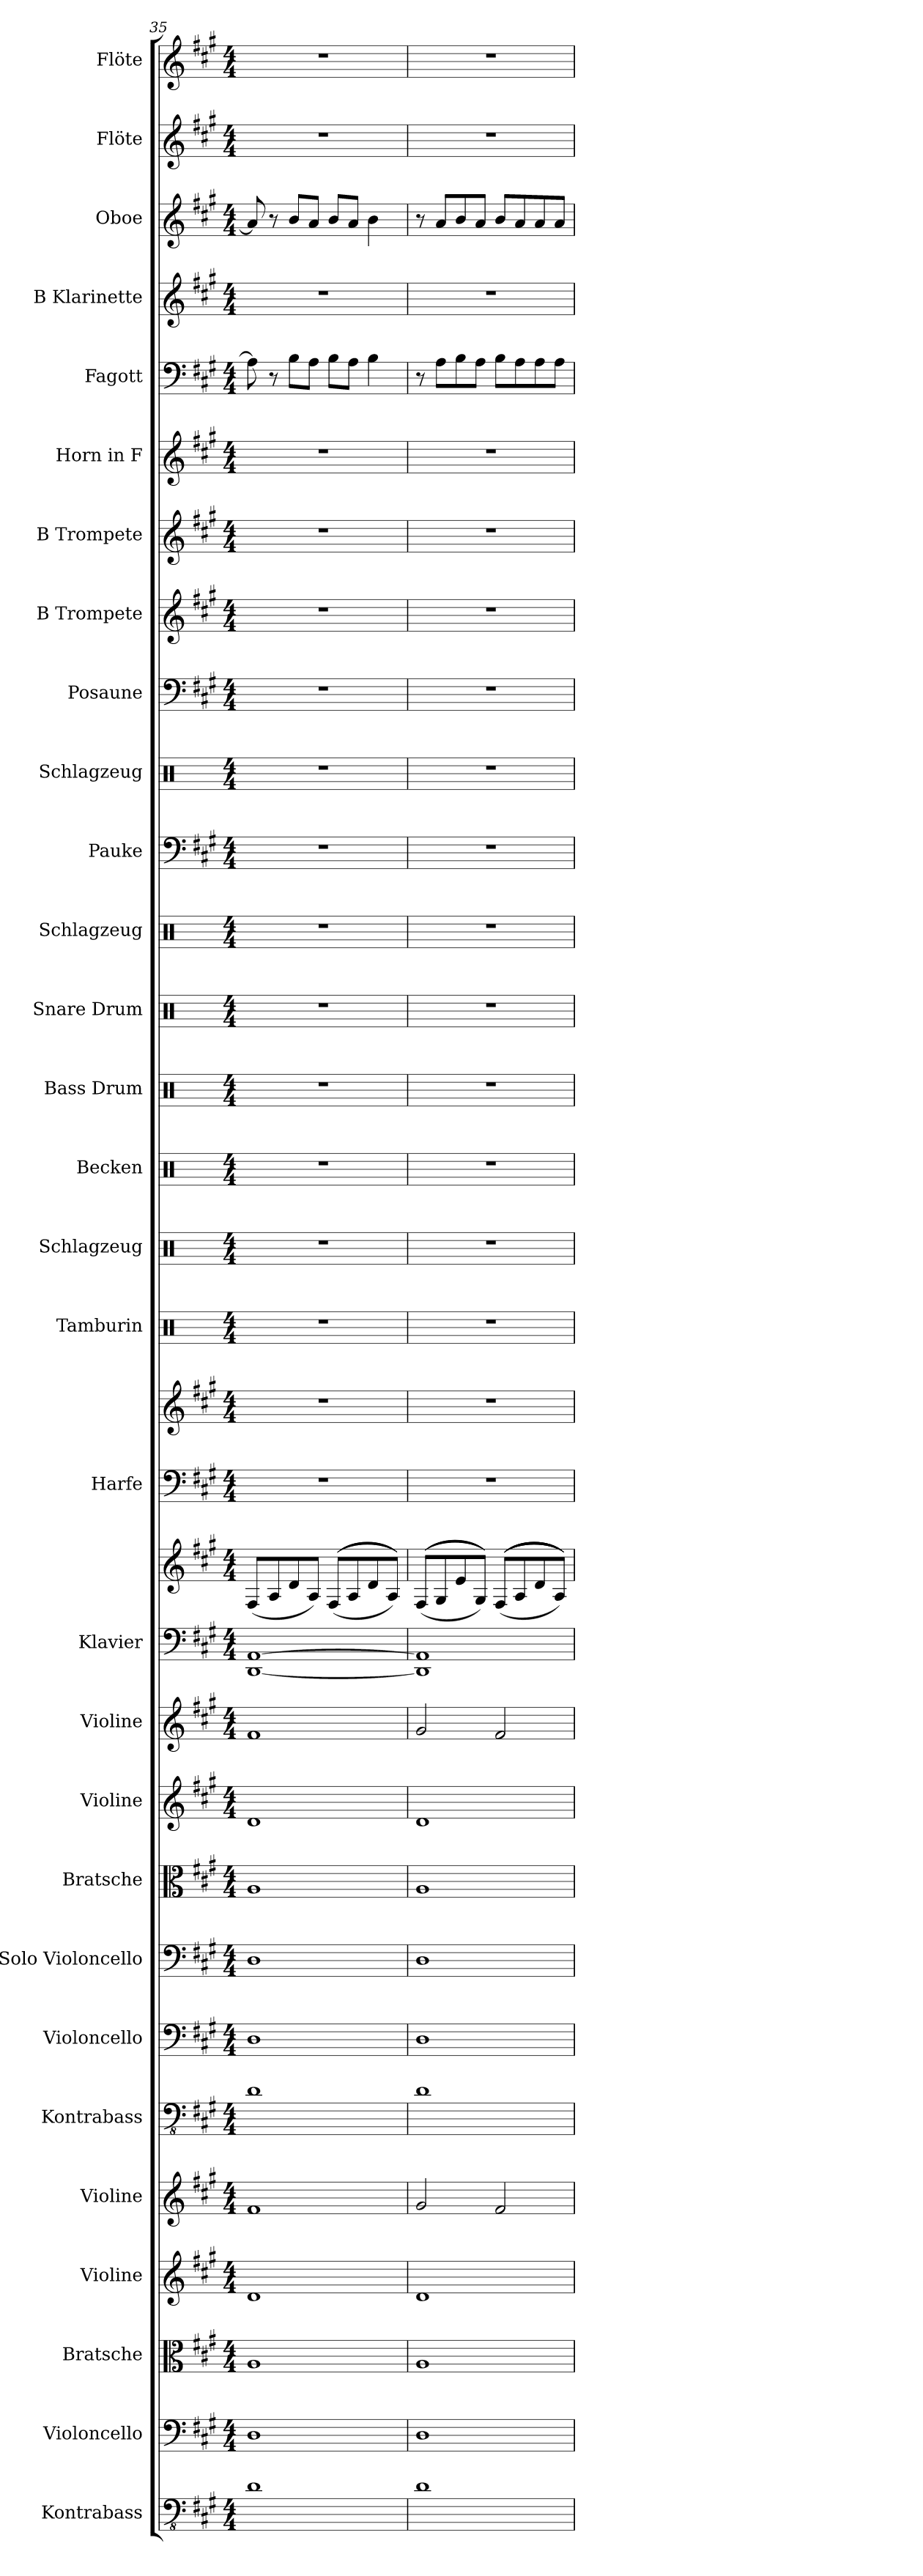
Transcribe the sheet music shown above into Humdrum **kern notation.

**kern	**kern	**kern	**kern	**kern	**kern	**kern	**kern	**kern	**kern	**kern	**kern	**kern	**kern	**kern	**kern	**kern	**kern	**kern	**kern	**kern	**kern	**kern	**kern	**kern	**kern	**kern	**kern	**kern	**kern	**kern	**kern
*part30	*part29	*part28	*part27	*part26	*part25	*part24	*part23	*part22	*part21	*part20	*part19	*part19	*part18	*part18	*part17	*part16	*part15	*part14	*part13	*part12	*part11	*part10	*part9	*part8	*part7	*part6	*part5	*part4	*part3	*part2	*part1
*staff32	*staff31	*staff30	*staff29	*staff28	*staff27	*staff26	*staff25	*staff24	*staff23	*staff22	*staff21	*staff20	*staff19	*staff18	*staff17	*staff16	*staff15	*staff14	*staff13	*staff12	*staff11	*staff10	*staff9	*staff8	*staff7	*staff6	*staff5	*staff4	*staff3	*staff2	*staff1
*I"Kontrabass	*I"Violoncello	*I"Bratsche	*I"Violine	*I"Violine	*I"Kontrabass	*I"Violoncello	*I"Solo Violoncello	*I"Bratsche	*I"Violine	*I"Violine	*I"Klavier	*	*I"Harfe	*	*I"Tamburin	*I"Schlagzeug	*I"Becken	*I"Bass Drum	*I"Snare Drum	*I"Schlagzeug	*I"Pauke	*I"Schlagzeug	*I"Posaune	*I"B Trompete	*I"B Trompete	*I"Horn in F	*I"Fagott	*I"B Klarinette	*I"Oboe	*I"Flöte	*I"Flöte
*I'Kb.	*I'Vc.	*I'Bra.	*I'Vl.	*I'Vl.	*I'Kb.	*I'Vc.	*I'Vc.	*I'Bra.	*I'Vl.	*I'Vl.	*I'Klav.	*	*I'Hrf.	*	*I'Tamb.	*I'Slzg.	*I'Bkn.	*I'B. Dr.	*I'Sn. Dr.	*I'Slzg.	*I'Pk.	*I'Slzg.	*I'Psn.	*I'B Tpt.	*I'B Tpt.	*	*I'Fgt.	*I'B Kl.	*I'Ob.	*I'Fl.	*I'Fl.
*clefFv4	*clefF4	*clefC3	*clefG2	*clefG2	*clefFv4	*clefF4	*clefF4	*clefC3	*clefG2	*clefG2	*clefF4	*clefG2	*clefF4	*clefG2	*clefX	*clefX	*clefX	*clefX	*clefX	*clefX	*clefF4	*clefX	*clefF4	*clefG2	*clefG2	*clefG2	*clefF4	*clefG2	*clefG2	*clefG2	*clefG2
*ITrd7c12	*	*	*	*	*ITrd7c12	*	*	*	*	*	*	*	*	*	*	*	*	*	*	*	*	*	*	*ITrd1c2	*ITrd1c2	*ITrd4c7	*	*ITrd1c2	*	*	*
*k[f#c#g#]	*k[f#c#g#]	*k[f#c#g#]	*k[f#c#g#]	*k[f#c#g#]	*k[f#c#g#]	*k[f#c#g#]	*k[f#c#g#]	*k[f#c#g#]	*k[f#c#g#]	*k[f#c#g#]	*k[f#c#g#]	*k[f#c#g#]	*k[f#c#g#]	*k[f#c#g#]	*k[]	*k[]	*k[]	*k[]	*k[]	*k[]	*k[f#c#g#]	*k[]	*k[f#c#g#]	*k[f#]	*k[f#]	*k[f#c#]	*k[f#c#g#]	*k[f#]	*k[f#c#g#]	*k[f#c#g#]	*k[f#c#g#]
*M4/4	*M4/4	*M4/4	*M4/4	*M4/4	*M4/4	*M4/4	*M4/4	*M4/4	*M4/4	*M4/4	*M4/4	*M4/4	*M4/4	*M4/4	*M4/4	*M4/4	*M4/4	*M4/4	*M4/4	*M4/4	*M4/4	*M4/4	*M4/4	*M4/4	*M4/4	*M4/4	*M4/4	*M4/4	*M4/4	*M4/4	*M4/4
=35	=35	=35	=35	=35	=35	=35	=35	=35	=35	=35	=35	=35	=35	=35	=35	=35	=35	=35	=35	=35	=35	=35	=35	=35	=35	=35	=35	=35	=35	=35	=35
1DD	1D	1A	1d	1f#	1DD	1D	1D	1A	1d	1f#	[1DD [1AA	(8F#/L	1r	1r	1r	1r	1r	1r	1r	1r	1r	1r	1r	1r	1r	1r	8A\]	1r	8a/]	1r	1r
.	.	.	.	.	.	.	.	.	.	.	.	8A/	.	.	.	.	.	.	.	.	.	.	.	.	.	.	8r	.	8r	.	.
.	.	.	.	.	.	.	.	.	.	.	.	8d/	.	.	.	.	.	.	.	.	.	.	.	.	.	.	8B\L	.	8b/L	.	.
.	.	.	.	.	.	.	.	.	.	.	.	8A/J)	.	.	.	.	.	.	.	.	.	.	.	.	.	.	8A\J	.	8a/J	.	.
.	.	.	.	.	.	.	.	.	.	.	.	((((8F#/L	.	.	.	.	.	.	.	.	.	.	.	.	.	.	8B\L	.	8b/L	.	.
.	.	.	.	.	.	.	.	.	.	.	.	8A/	.	.	.	.	.	.	.	.	.	.	.	.	.	.	8A\J	.	8a/J	.	.
.	.	.	.	.	.	.	.	.	.	.	.	8d/	.	.	.	.	.	.	.	.	.	.	.	.	.	.	4B\	.	4b\	.	.
.	.	.	.	.	.	.	.	.	.	.	.	8A/J))))	.	.	.	.	.	.	.	.	.	.	.	.	.	.	.	.	.	.	.
=36	=36	=36	=36	=36	=36	=36	=36	=36	=36	=36	=36	=36	=36	=36	=36	=36	=36	=36	=36	=36	=36	=36	=36	=36	=36	=36	=36	=36	=36	=36	=36
1DD	1D	1A	1d	2g#/	1DD	1D	1D	1A	1d	2g#/	1DD] 1AA]	((((8F#/L	1r	1r	1r	1r	1r	1r	1r	1r	1r	1r	1r	1r	1r	1r	8r	1r	8r	1r	1r
.	.	.	.	.	.	.	.	.	.	.	.	8G#/	.	.	.	.	.	.	.	.	.	.	.	.	.	.	8A\L	.	8a/L	.	.
.	.	.	.	.	.	.	.	.	.	.	.	8e/	.	.	.	.	.	.	.	.	.	.	.	.	.	.	8B\	.	8b/	.	.
.	.	.	.	.	.	.	.	.	.	.	.	8G#/J))))	.	.	.	.	.	.	.	.	.	.	.	.	.	.	8A\J	.	8a/J	.	.
.	.	.	.	2f#/	.	.	.	.	.	2f#/	.	((((((8F#/L	.	.	.	.	.	.	.	.	.	.	.	.	.	.	8B\L	.	8b/L	.	.
.	.	.	.	.	.	.	.	.	.	.	.	8A/	.	.	.	.	.	.	.	.	.	.	.	.	.	.	8A\	.	8a/	.	.
.	.	.	.	.	.	.	.	.	.	.	.	8d/	.	.	.	.	.	.	.	.	.	.	.	.	.	.	8A\	.	8a/	.	.
.	.	.	.	.	.	.	.	.	.	.	.	((8A/J))))))	.	.	.	.	.	.	.	.	.	.	.	.	.	.	8A\J	.	8a/J	.	.
=	=	=	=	=	=	=	=	=	=	=	=	=	=	=	=	=	=	=	=	=	=	=	=	=	=	=	=	=	=	=	=
*-	*-	*-	*-	*-	*-	*-	*-	*-	*-	*-	*-	*-	*-	*-	*-	*-	*-	*-	*-	*-	*-	*-	*-	*-	*-	*-	*-	*-	*-	*-	*-
